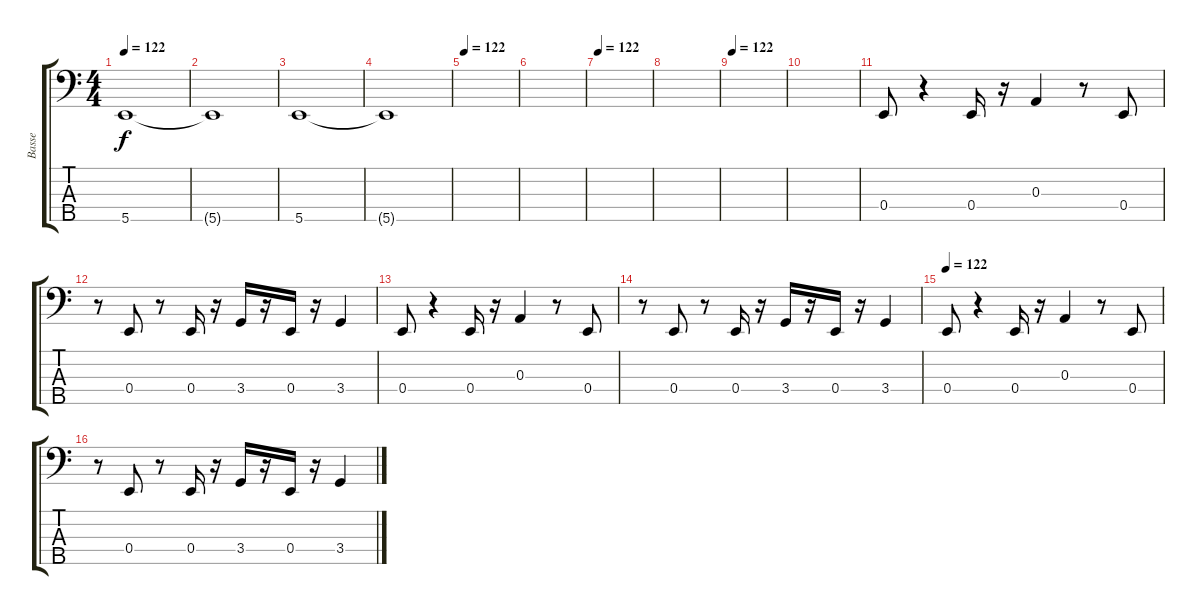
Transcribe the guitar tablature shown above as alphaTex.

\track ("Basse" "Basse") {instrument electricbassfinger}
\staff {score tabs}
\tuning (G2 D2 A1 E1 B0) {hide}
\ts (4 4)
\tempo 122
\tempo 100
\tempo 122
\clef f4
\ks c
5.5.1{dy f instrument electricbassfinger} |
5.5{t}.1 |
5.5.1 |
5.5{t}.1 |
\tempo 122
|
|
\tempo 122
|
|
\tempo 122
|
|
0.4.8 r.4 0.4.16 r.16 0.3.4 r.8 0.4.8 |
r.8 0.4.8 r.8 0.4.16 r.16 3.4.16 r.16 0.4.16 r.16 3.4.4 |
0.4.8 r.4 0.4.16 r.16 0.3.4 r.8 0.4.8 |
r.8 0.4.8 r.8 0.4.16 r.16 3.4.16 r.16 0.4.16 r.16 3.4.4 |
\tempo 122
0.4.8 r.4 0.4.16 r.16 0.3.4 r.8 0.4.8 |
r.8 0.4.8 r.8 0.4.16 r.16 3.4.16 r.16 0.4.16 r.16 3.4.4
